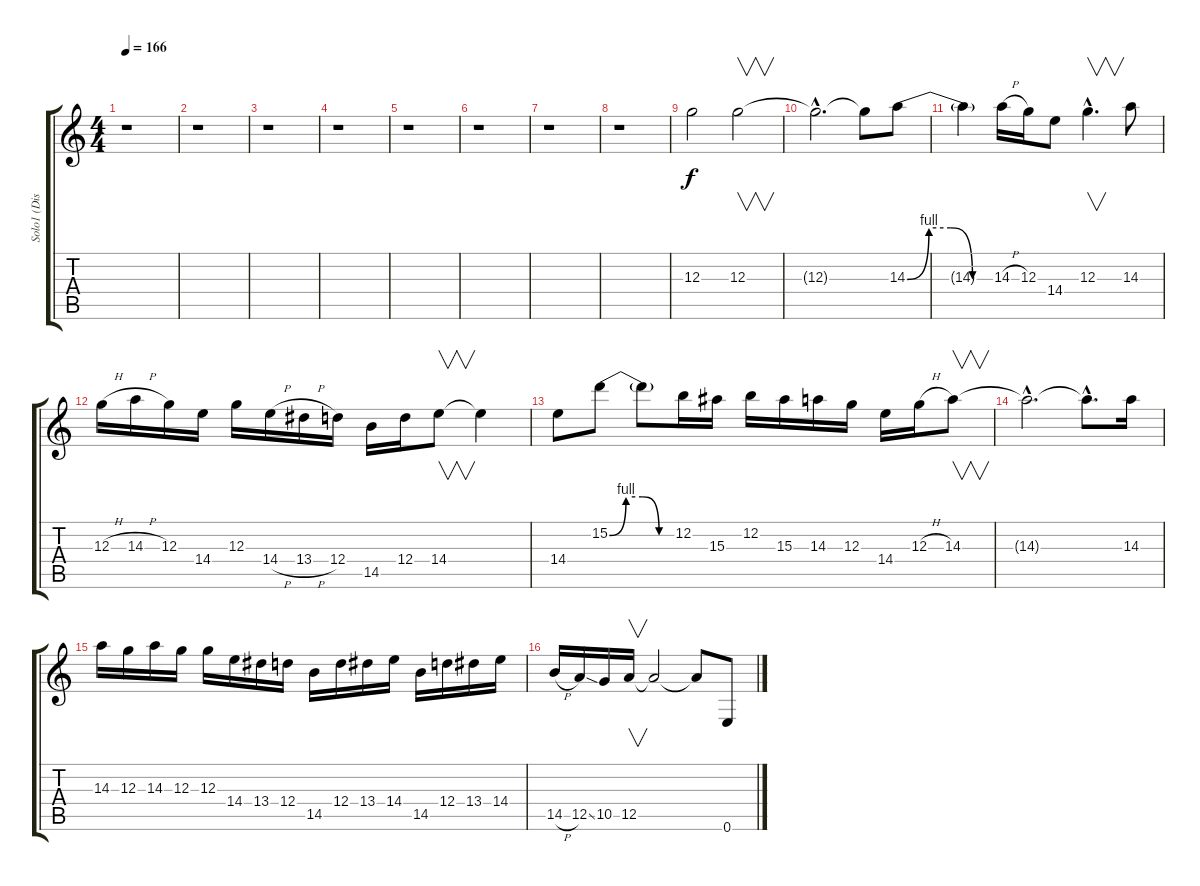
\track ("Solo1 (Dist.)" "Solo1 (Dis") {instrument distortionguitar}
\staff {score tabs}
\tuning (E4 B3 G3 D3 A2 E2) {hide}
\ts (4 4)
\tempo 166
\clef g2
\ks c
r.1{dy f} |
r.1 |
r.1 |
r.1 |
r.1 |
r.1 |
r.1 |
r.1 |
12.3.2 12.3.2{v} |
12.3{hac t}.2{d} 12.3{t}.8 14.3{be (custom 0 0 15 4 30 4 45 0 60 0)}.8 |
14.3{t}.4 14.3{h}.16 12.3.16 14.4.8 12.3{hac}.4{v d} 14.3.8 |
12.3{h}.16 14.3{h}.16 12.3.16 14.4.16 12.3.16 14.4{h}.16 13.4{h}.16 12.4.16 14.5.16 12.4.16 14.4.8{v} 14.4{t}.4 |
14.4.8 15.2{be (custom 0 0 15 4 30 4 45 0 60 0)}.8 15.2{t}.8 12.2.16 15.3.16 12.2.16 15.3.16 14.3.16 12.3.16 14.4.16 12.3{h}.16 14.3.8{v} |
14.3{hac t}.2{d} 14.3{hac t}.8{d} 14.3.16 |
14.3.16 12.3.16 14.3.16 12.3.16 12.3.16 14.4.16 13.4.16 12.4.16 14.5.16 12.4.16 13.4.16 14.4.16 14.5.16 12.4.16 13.4.16 14.4.16 |
14.5{h}.16 12.5{ss}.16 10.5.16 12.5.16{v} 12.5{t}.2 12.5{t}.8 0.6.8
